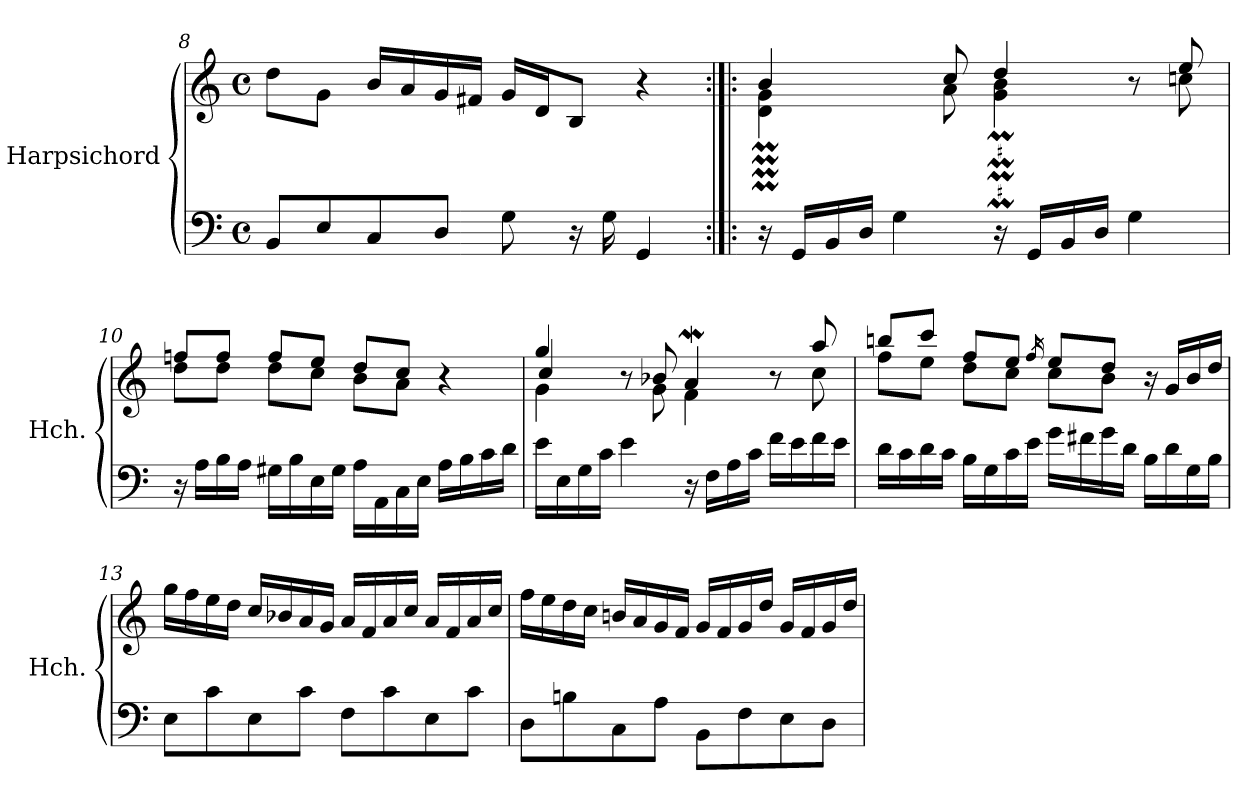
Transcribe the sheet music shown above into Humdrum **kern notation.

**kern	**kern
*part1	*part1
*staff2	*staff1
*I"Harpsichord	*
*I'Hch.	*
*clefF4	*clefG2
*k[]	*k[]
*M4/4	*M4/4
*met(c)	*met(c)
=8	=8
8BB/L	8dd\L
8E/	8g\J
8C/	16b/LL
.	16a/
8D/J	16g/
.	16f#X/JJ
8G\	16g/LL
.	16d/J
16r	8B/J
16G\	.
4GG/	4r
=9:|!|:	=9:|!|:
*	*^
*	*	*^
16r	4b/	4d\M 4g\M	4f#i/yy
16GG/LL	.	.	.
16BB/	.	.	.
16D/JJ	.	.	.
4G\	8ryy	8ryy	4ryy
.	8cc/	8a\	.
16r	4dd/	4g\M 4b\M	2ryy
16GG/LL	.	.	.
16BB/	.	.	.
16D/JJ	.	.	.
4G\	8r	8ryy	.
.	8ee/	8cc\	.
*	*	*v	*v
=10	=10	=10
16r	8ffn/L	8dd\L
16A\LL	.	.
16B\	8ff/J	8dd\J
16A\JJ	.	.
16G#X\LL	8ff/L	8dd\L
16B\	.	.
16E\	8ee/J	8cc\J
16G#\JJ	.	.
16A\LL	8dd/L	8b\L
16AA\	.	.
16C\	8cc/J	8a\J
16E\JJ	.	.
16A\LL	4r	4ryy
16B\	.	.
16c\	.	.
16d\JJ	.	.
!!LO:LB:g=z
=11	=11	=11
*	*	*^
16e\LL	4gg/	4g\	4cc/
16E\	.	.	.
16G\	.	.	.
16c\JJ	.	.	.
4e\	8r	8ryy	2.ryy
.	8b-X/	8g\	.
16r	4aW/	4f\	.
16F\LL	.	.	.
16A\	.	.	.
16c\JJ	.	.	.
16f\LL	8r	8ryy	.
16e\	.	.	.
16f\	8aa/	8cc\	.
16e\JJ	.	.	.
*	*	*v	*v
=12	=12	=12
16d\LL	8bbn/L	8ff\L
16c\	.	.
16d\	8ccc/J	8ee\J
16c\JJ	.	.
16B\LL	8ff/L	8dd\L
16G\	.	.
16c\	8ee/J	8cc\J
16e\JJ	.	.
.	16qff/	.
16g\LL	8ee/L	8cc\L
16f#X\	.	.
16g\	8dd/J	8b\J
16d\JJ	.	.
16B\LL	16r	4ryy
16d\	16g/LL	.
16G\	16b/	.
16B\JJ	16dd/JJ	.
*	*v	*v
=13	=13
8E\L	16gg\LL
.	16ff\
8c\	16ee\
.	16dd\JJ
8E\	16cc/LL
.	16b-X/
8c\J	16a/
.	16g/JJ
8F\L	16a/LL
.	16f/
8c\	16a/
.	16cc/JJ
8E\	16a/LL
.	16f/
8c\J	16a/
.	16cc/JJ
!!LO:LB:g=z
=14	=14
8D\L	16ff\LL
.	16ee\
8Bn\	16dd\
.	16cc\JJ
8C\	16bn/LL
.	16a/
8A\J	16g/
.	16f/JJ
8BB\L	16g/LL
.	16f/
8F\	16g/
.	16dd/JJ
8E\	16g/LL
.	16f/
8D\J	16g/
.	16dd/JJ
=	=
*-	*-
